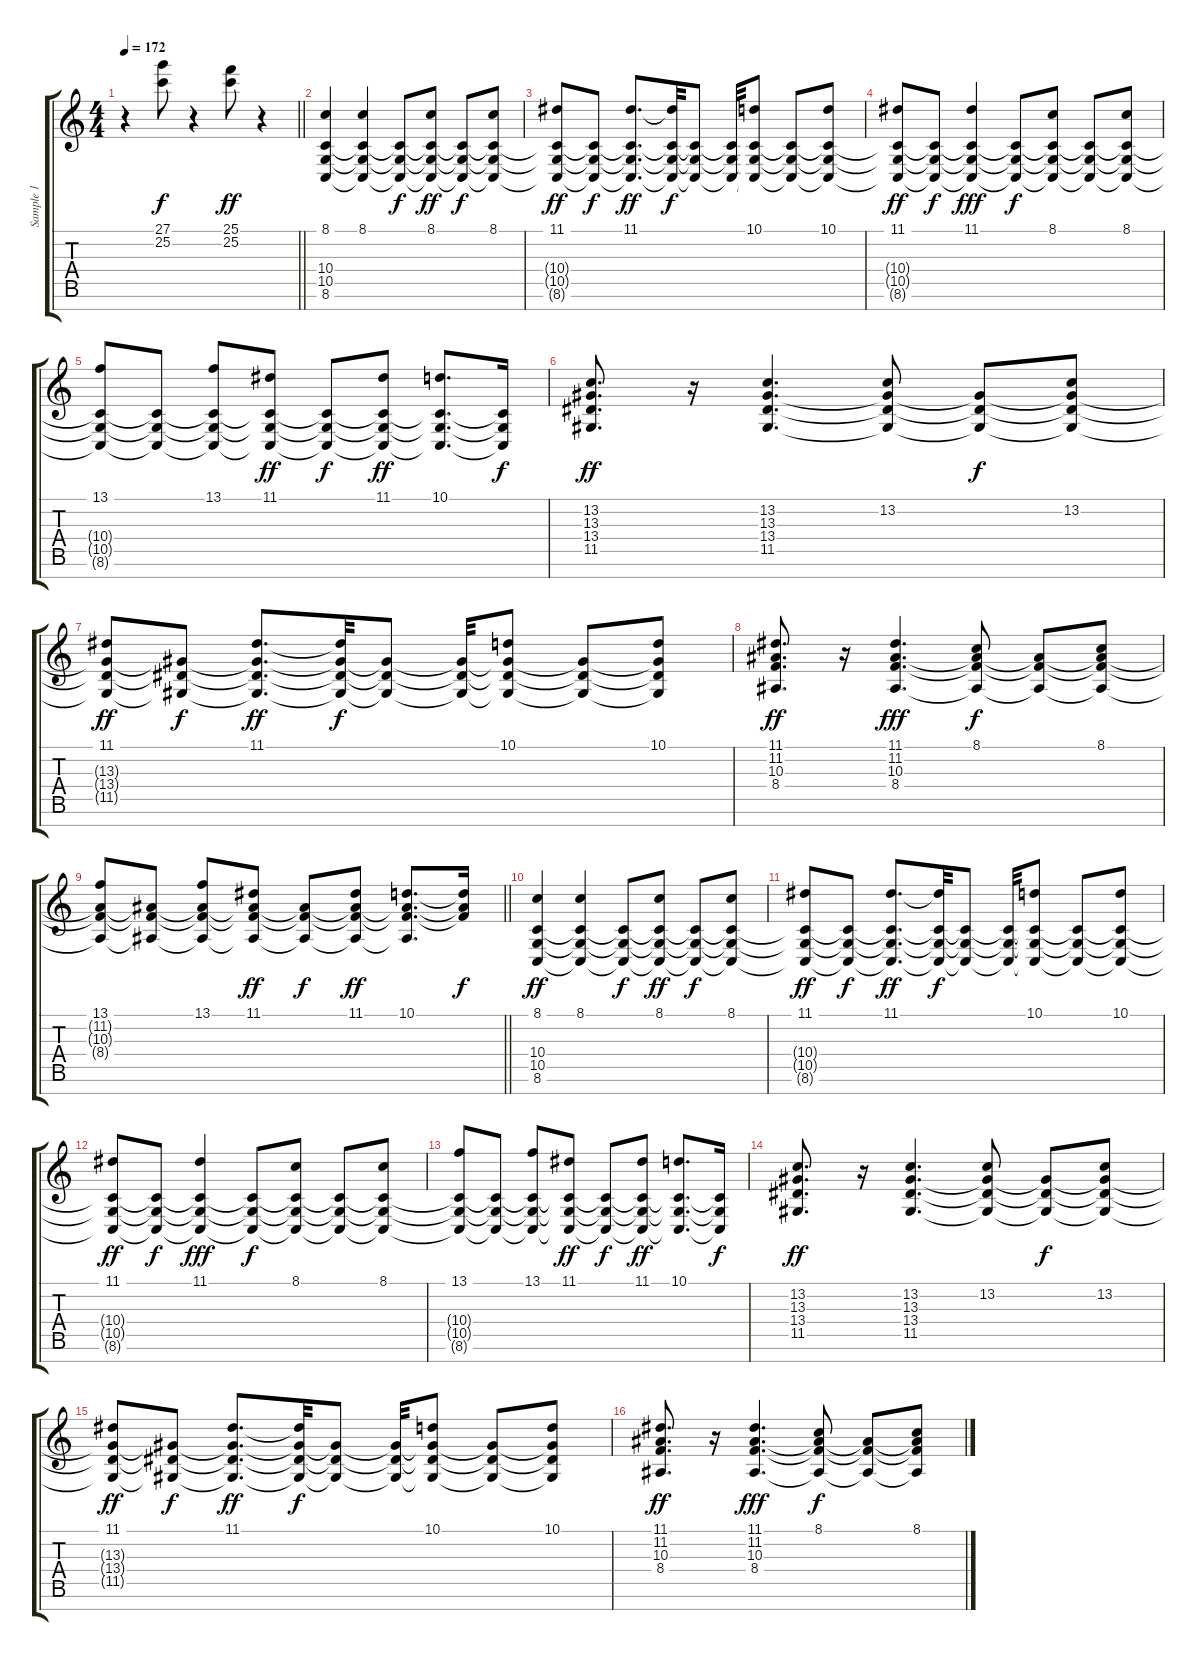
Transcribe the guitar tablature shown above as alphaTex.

\track ("Sample 1" "Sample 1") {instrument lead2sawtooth}
\staff {score tabs}
\tuning (E4 B3 G3 D3 A2 E2 B1) {hide}
\ts (4 4)
\tempo 172
\clef g2
\barLineRight lightlight
\ks c
r.4{dy ff} (27.1 25.2).8{dy f} r.4 (25.1 25.2).8{dy ff} r.4 |
\section ("" " ")
(8.1 10.4 10.5 8.6).4{volume 11} (8.1 10.4{t} 10.5{t} 8.6{t}).4 (10.4{t} 10.5{t} 8.6{t}).8{dy f} (8.1 10.4{t} 10.5{t} 8.6{t}).8{dy ff} (10.4{t} 10.5{t} 8.6{t}).8{dy f} (8.1 10.4{t} 10.5{t} 8.6{t}).8 |
(11.1 10.4{t} 10.5{t} 8.6{t}).8{dy ff} (10.4{t} 10.5{t} 8.6{t}).8{dy f} (11.1 10.4{t} 10.5{t} 8.6{t}).8{d dy ff} (11.1{t} 10.4{t} 10.5{t} 8.6{t}).32{dy f} (10.4{t} 10.5{t} 8.6{t}).8 (10.4{t} 10.5{t} 8.6{t}).32 (10.1 10.4{t} 10.5{t} 8.6{t}).8 (10.4{t} 10.5{t} 8.6{t}).8 (10.1 10.4{t} 10.5{t} 8.6{t}).8 |
(11.1 10.4{t} 10.5{t} 8.6{t}).8{dy ff} (10.4{t} 10.5{t} 8.6{t}).8{dy f} (11.1 10.4{t} 10.5{t} 8.6{t}).4{dy fff} (10.4{t} 10.5{t} 8.6{t}).8{dy f} (8.1 10.4{t} 10.5{t} 8.6{t}).8 (10.4{t} 10.5{t} 8.6{t}).8 (8.1 10.4{t} 10.5{t} 8.6{t}).8 |
(13.1 10.4{t} 10.5{t} 8.6{t}).8 (10.4{t} 10.5{t} 8.6{t}).8 (13.1 10.4{t} 10.5{t} 8.6{t}).8 (11.1 10.4{t} 10.5{t} 8.6{t}).8{dy ff} (10.4{t} 10.5{t} 8.6{t}).8{dy f} (11.1 10.4{t} 10.5{t} 8.6{t}).8{dy ff} (10.1 10.4{t} 10.5{t} 8.6{t}).8{d} (10.4{t} 10.5{t} 8.6{t}).16{dy f} |
(13.2 13.3 13.4 11.5).8{d dy ff} r.16 (13.2 13.3 13.4 11.5).4{d} (13.2 13.3{t} 13.4{t} 11.5{t}).8 (13.3{t} 13.4{t} 11.5{t}).8{dy f} (13.2 13.3{t} 13.4{t} 11.5{t}).8 |
(11.1 13.3{t} 13.4{t} 11.5{t}).8{dy ff} (13.3{t} 13.4{t} 11.5{t}).8{dy f} (11.1 13.3{t} 13.4{t} 11.5{t}).8{d dy ff} (11.1{t} 13.3{t} 13.4{t} 11.5{t}).32{dy f} (13.3{t} 13.4{t} 11.5{t}).8 (13.3{t} 13.4{t} 11.5{t}).32 (10.1 13.3{t} 13.4{t} 11.5{t}).8 (13.3{t} 13.4{t} 11.5{t}).8 (10.1 13.3{t} 13.4{t} 11.5{t}).8 |
(11.1 11.2 10.3 8.4).8{d dy ff} r.16 (11.1 11.2 10.3 8.4).4{d dy fff} (8.1 11.2{t} 10.3{t} 8.4{t}).8{dy f} (11.2{t} 10.3{t} 8.4{t}).8 (8.1 11.2{t} 10.3{t} 8.4{t}).8 |
\barLineRight lightlight
(13.1 11.2{t} 10.3{t} 8.4{t}).8 (11.2{t} 10.3{t} 8.4{t}).8 (13.1 11.2{t} 10.3{t} 8.4{t}).8 (11.1 11.2{t} 10.3{t} 8.4{t}).8{dy ff} (11.2{t} 10.3{t} 8.4{t}).8{dy f} (11.1 11.2{t} 10.3{t} 8.4{t}).8{dy ff} (10.1 11.2{t} 10.3{t} 8.4{t}).8{d} (10.1{t} 11.2{t} 10.3{t}).16{dy f} |
(8.1 10.4 10.5 8.6).4{dy ff} (8.1 10.4{t} 10.5{t} 8.6{t}).4 (10.4{t} 10.5{t} 8.6{t}).8{dy f} (8.1 10.4{t} 10.5{t} 8.6{t}).8{dy ff} (10.4{t} 10.5{t} 8.6{t}).8{dy f} (8.1 10.4{t} 10.5{t} 8.6{t}).8 |
(11.1 10.4{t} 10.5{t} 8.6{t}).8{dy ff} (10.4{t} 10.5{t} 8.6{t}).8{dy f} (11.1 10.4{t} 10.5{t} 8.6{t}).8{d dy ff} (11.1{t} 10.4{t} 10.5{t} 8.6{t}).32{dy f} (10.4{t} 10.5{t} 8.6{t}).8 (10.4{t} 10.5{t} 8.6{t}).32 (10.1 10.4{t} 10.5{t} 8.6{t}).8 (10.4{t} 10.5{t} 8.6{t}).8 (10.1 10.4{t} 10.5{t} 8.6{t}).8 |
(11.1 10.4{t} 10.5{t} 8.6{t}).8{dy ff} (10.4{t} 10.5{t} 8.6{t}).8{dy f} (11.1 10.4{t} 10.5{t} 8.6{t}).4{dy fff} (10.4{t} 10.5{t} 8.6{t}).8{dy f} (8.1 10.4{t} 10.5{t} 8.6{t}).8 (10.4{t} 10.5{t} 8.6{t}).8 (8.1 10.4{t} 10.5{t} 8.6{t}).8 |
(13.1 10.4{t} 10.5{t} 8.6{t}).8 (10.4{t} 10.5{t} 8.6{t}).8 (13.1 10.4{t} 10.5{t} 8.6{t}).8 (11.1 10.4{t} 10.5{t} 8.6{t}).8{dy ff} (10.4{t} 10.5{t} 8.6{t}).8{dy f} (11.1 10.4{t} 10.5{t} 8.6{t}).8{dy ff} (10.1 10.4{t} 10.5{t} 8.6{t}).8{d} (10.4{t} 10.5{t} 8.6{t}).16{dy f} |
(13.2 13.3 13.4 11.5).8{d dy ff} r.16 (13.2 13.3 13.4 11.5).4{d} (13.2 13.3{t} 13.4{t} 11.5{t}).8 (13.3{t} 13.4{t} 11.5{t}).8{dy f} (13.2 13.3{t} 13.4{t} 11.5{t}).8 |
(11.1 13.3{t} 13.4{t} 11.5{t}).8{dy ff} (13.3{t} 13.4{t} 11.5{t}).8{dy f} (11.1 13.3{t} 13.4{t} 11.5{t}).8{d dy ff} (11.1{t} 13.3{t} 13.4{t} 11.5{t}).32{dy f} (13.3{t} 13.4{t} 11.5{t}).8 (13.3{t} 13.4{t} 11.5{t}).32 (10.1 13.3{t} 13.4{t} 11.5{t}).8 (13.3{t} 13.4{t} 11.5{t}).8 (10.1 13.3{t} 13.4{t} 11.5{t}).8 |
(11.1 11.2 10.3 8.4).8{d dy ff} r.16 (11.1 11.2 10.3 8.4).4{d dy fff} (8.1 11.2{t} 10.3{t} 8.4{t}).8{dy f} (11.2{t} 10.3{t} 8.4{t}).8 (8.1 11.2{t} 10.3{t} 8.4{t}).8
